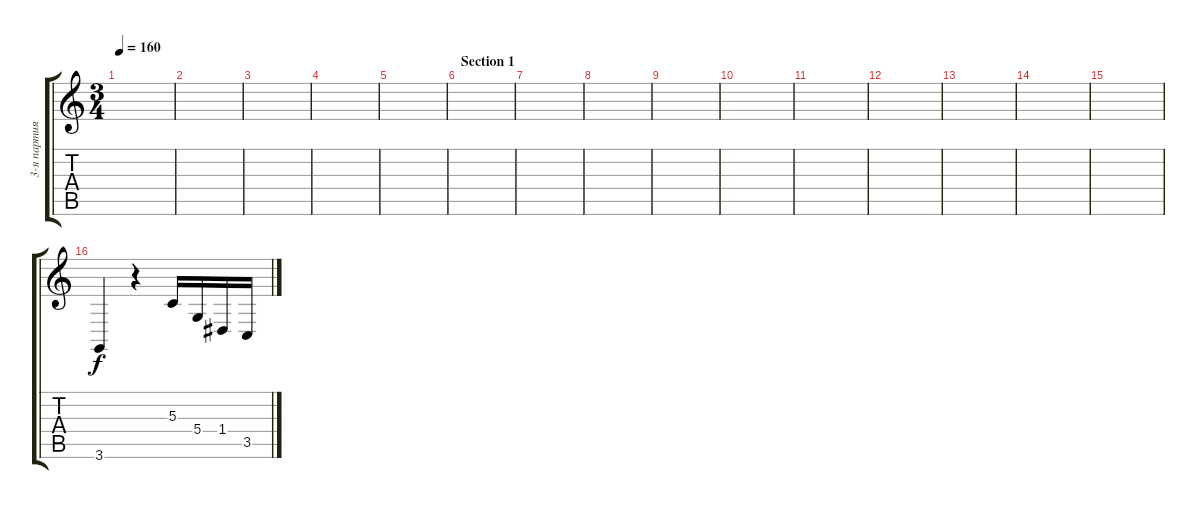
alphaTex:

\track ("3-я партия by Alto" "3-я партия") {instrument lead1square}
\staff {score tabs}
\tuning (E4 B3 G3 D3 A2 E2) {hide}
\ts (3 4)
\tempo 160
\clef g2
\ks c
|
|
|
|
|
\section ("" "Section 1")
|
|
|
|
|
|
|
|
|
|
3.6.4 r.4 5.3.16 5.4.16 1.4.16 3.5.16
